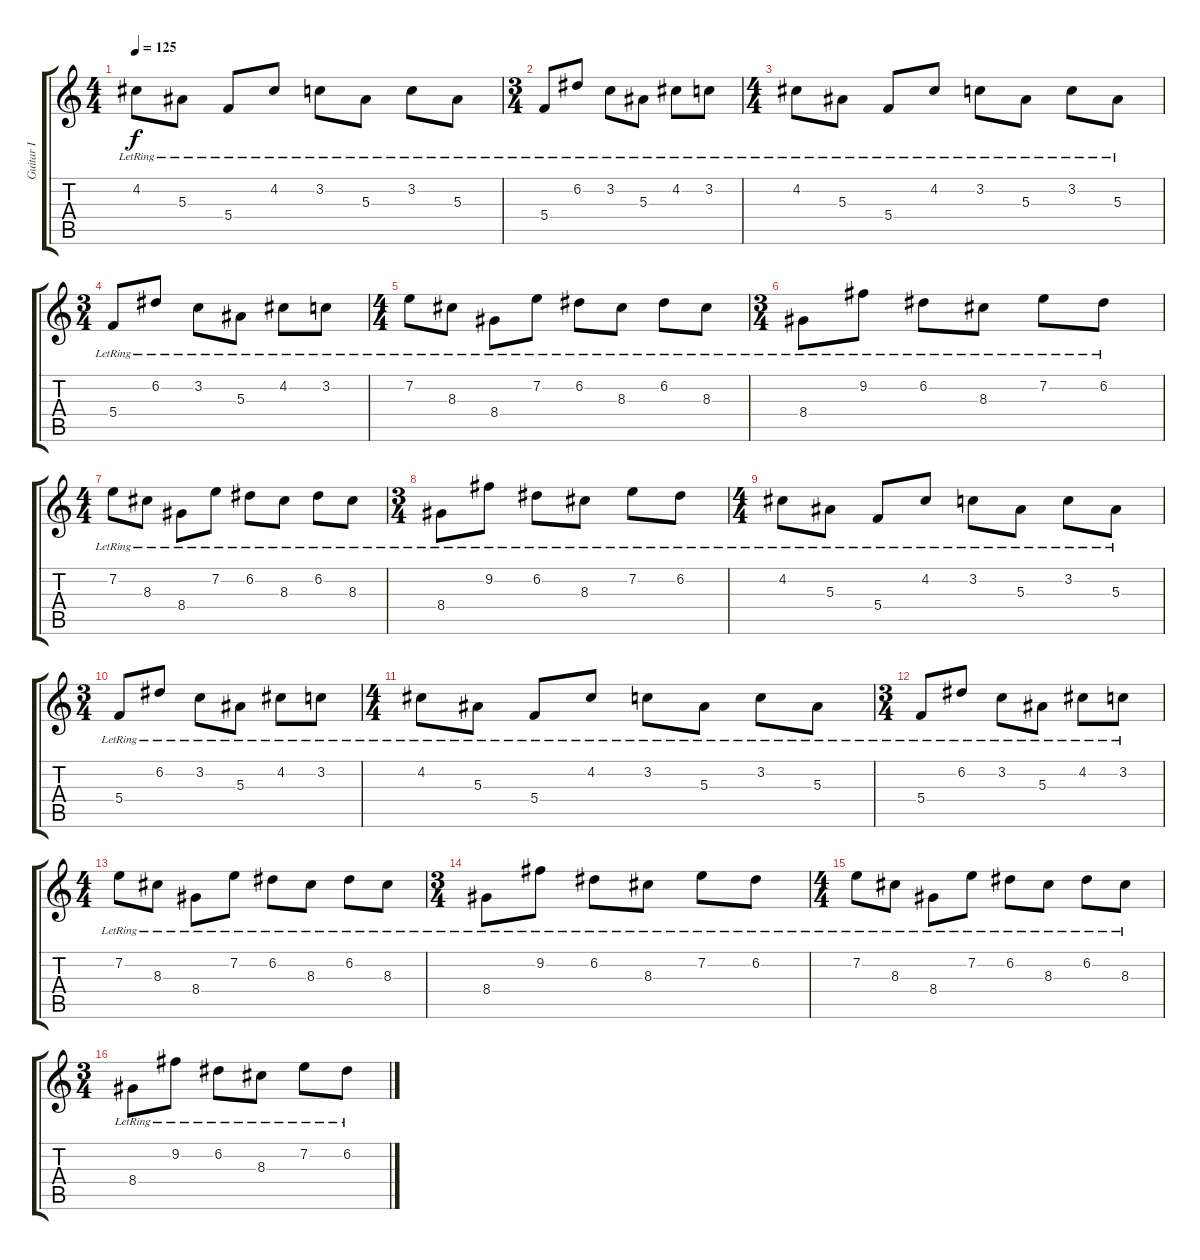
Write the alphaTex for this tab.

\track ("Guitar I" "Guitar I") {instrument distortionguitar}
\staff {score tabs}
\tuning (D4 A3 F3 C3 G2 D2) {hide}
\ts (4 4)
\tempo 125
\clef g2
\ks c
4.2{lr}.8{dy f} 5.3{lr}.8 5.4{lr}.8 4.2{lr}.8 3.2{lr}.8 5.3{lr}.8 3.2{lr}.8 5.3{lr}.8 |
\ts (3 4)
5.4{lr}.8 6.2{lr}.8 3.2{lr}.8 5.3{lr}.8 4.2{lr}.8 3.2{lr}.8 |
\ts (4 4)
4.2{lr}.8 5.3{lr}.8 5.4{lr}.8 4.2{lr}.8 3.2{lr}.8 5.3{lr}.8 3.2{lr}.8 5.3{lr}.8 |
\ts (3 4)
5.4{lr}.8 6.2{lr}.8 3.2{lr}.8 5.3{lr}.8 4.2{lr}.8 3.2{lr}.8 |
\ts (4 4)
7.2{lr}.8 8.3{lr}.8 8.4{lr}.8 7.2{lr}.8 6.2{lr}.8 8.3{lr}.8 6.2{lr}.8 8.3{lr}.8 |
\ts (3 4)
8.4{lr}.8 9.2{lr}.8 6.2{lr}.8 8.3{lr}.8 7.2{lr}.8 6.2{lr}.8 |
\ts (4 4)
7.2{lr}.8 8.3{lr}.8 8.4{lr}.8 7.2{lr}.8 6.2{lr}.8 8.3{lr}.8 6.2{lr}.8 8.3{lr}.8 |
\ts (3 4)
8.4{lr}.8 9.2{lr}.8 6.2{lr}.8 8.3{lr}.8 7.2{lr}.8 6.2{lr}.8 |
\ts (4 4)
4.2{lr}.8 5.3{lr}.8 5.4{lr}.8 4.2{lr}.8 3.2{lr}.8 5.3{lr}.8 3.2{lr}.8 5.3{lr}.8 |
\ts (3 4)
5.4{lr}.8 6.2{lr}.8 3.2{lr}.8 5.3{lr}.8 4.2{lr}.8 3.2{lr}.8 |
\ts (4 4)
4.2{lr}.8 5.3{lr}.8 5.4{lr}.8 4.2{lr}.8 3.2{lr}.8 5.3{lr}.8 3.2{lr}.8 5.3{lr}.8 |
\ts (3 4)
5.4{lr}.8 6.2{lr}.8 3.2{lr}.8 5.3{lr}.8 4.2{lr}.8 3.2{lr}.8 |
\ts (4 4)
7.2{lr}.8 8.3{lr}.8 8.4{lr}.8 7.2{lr}.8 6.2{lr}.8 8.3{lr}.8 6.2{lr}.8 8.3{lr}.8 |
\ts (3 4)
8.4{lr}.8 9.2{lr}.8 6.2{lr}.8 8.3{lr}.8 7.2{lr}.8 6.2{lr}.8 |
\ts (4 4)
7.2{lr}.8 8.3{lr}.8 8.4{lr}.8 7.2{lr}.8 6.2{lr}.8 8.3{lr}.8 6.2{lr}.8 8.3{lr}.8 |
\ts (3 4)
8.4{lr}.8 9.2{lr}.8 6.2{lr}.8 8.3{lr}.8 7.2{lr}.8 6.2{lr}.8
